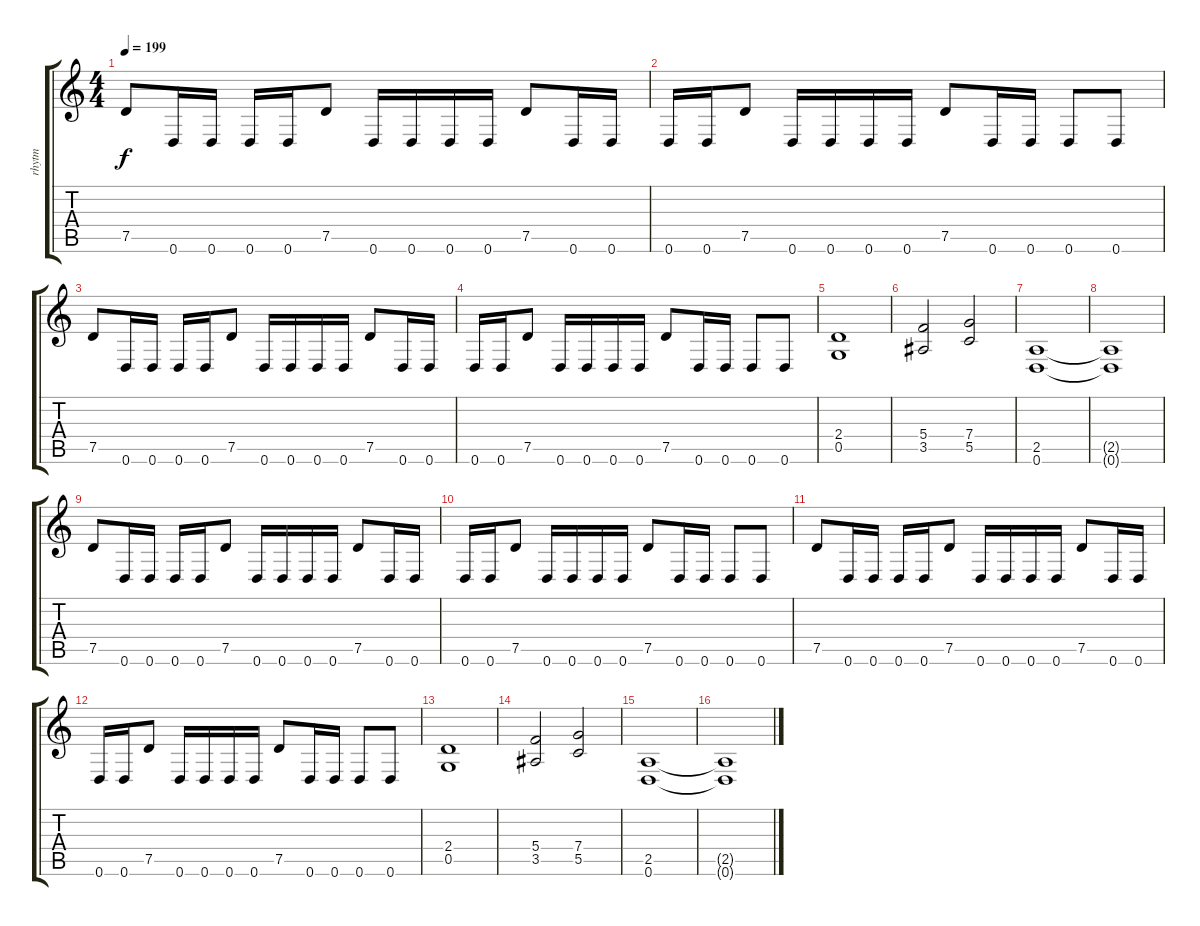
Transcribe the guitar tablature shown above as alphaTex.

\track ("rhytm" "rhytm") {instrument distortionguitar}
\staff {score tabs}
\tuning (D4 A3 F3 C3 G2 D2) {hide}
\ts (4 4)
\tempo 199
\clef g2
\ks c
7.5.8{dy f} 0.6.16 0.6.16 0.6.16 0.6.16 7.5.8 0.6.16 0.6.16 0.6.16 0.6.16 7.5.8 0.6.16 0.6.16 |
0.6.16 0.6.16 7.5.8 0.6.16 0.6.16 0.6.16 0.6.16 7.5.8 0.6.16 0.6.16 0.6.8 0.6.8 |
7.5.8 0.6.16 0.6.16 0.6.16 0.6.16 7.5.8 0.6.16 0.6.16 0.6.16 0.6.16 7.5.8 0.6.16 0.6.16 |
0.6.16 0.6.16 7.5.8 0.6.16 0.6.16 0.6.16 0.6.16 7.5.8 0.6.16 0.6.16 0.6.8 0.6.8 |
(2.4 0.5).1 |
(5.4 3.5).2 (7.4 5.5).2 |
(2.5 0.6).1 |
(2.5{t} 0.6{t}).1 |
7.5.8 0.6.16 0.6.16 0.6.16 0.6.16 7.5.8 0.6.16 0.6.16 0.6.16 0.6.16 7.5.8 0.6.16 0.6.16 |
0.6.16 0.6.16 7.5.8 0.6.16 0.6.16 0.6.16 0.6.16 7.5.8 0.6.16 0.6.16 0.6.8 0.6.8 |
7.5.8 0.6.16 0.6.16 0.6.16 0.6.16 7.5.8 0.6.16 0.6.16 0.6.16 0.6.16 7.5.8 0.6.16 0.6.16 |
0.6.16 0.6.16 7.5.8 0.6.16 0.6.16 0.6.16 0.6.16 7.5.8 0.6.16 0.6.16 0.6.8 0.6.8 |
(2.4 0.5).1 |
(5.4 3.5).2 (7.4 5.5).2 |
(2.5 0.6).1 |
(2.5{t} 0.6{t}).1
